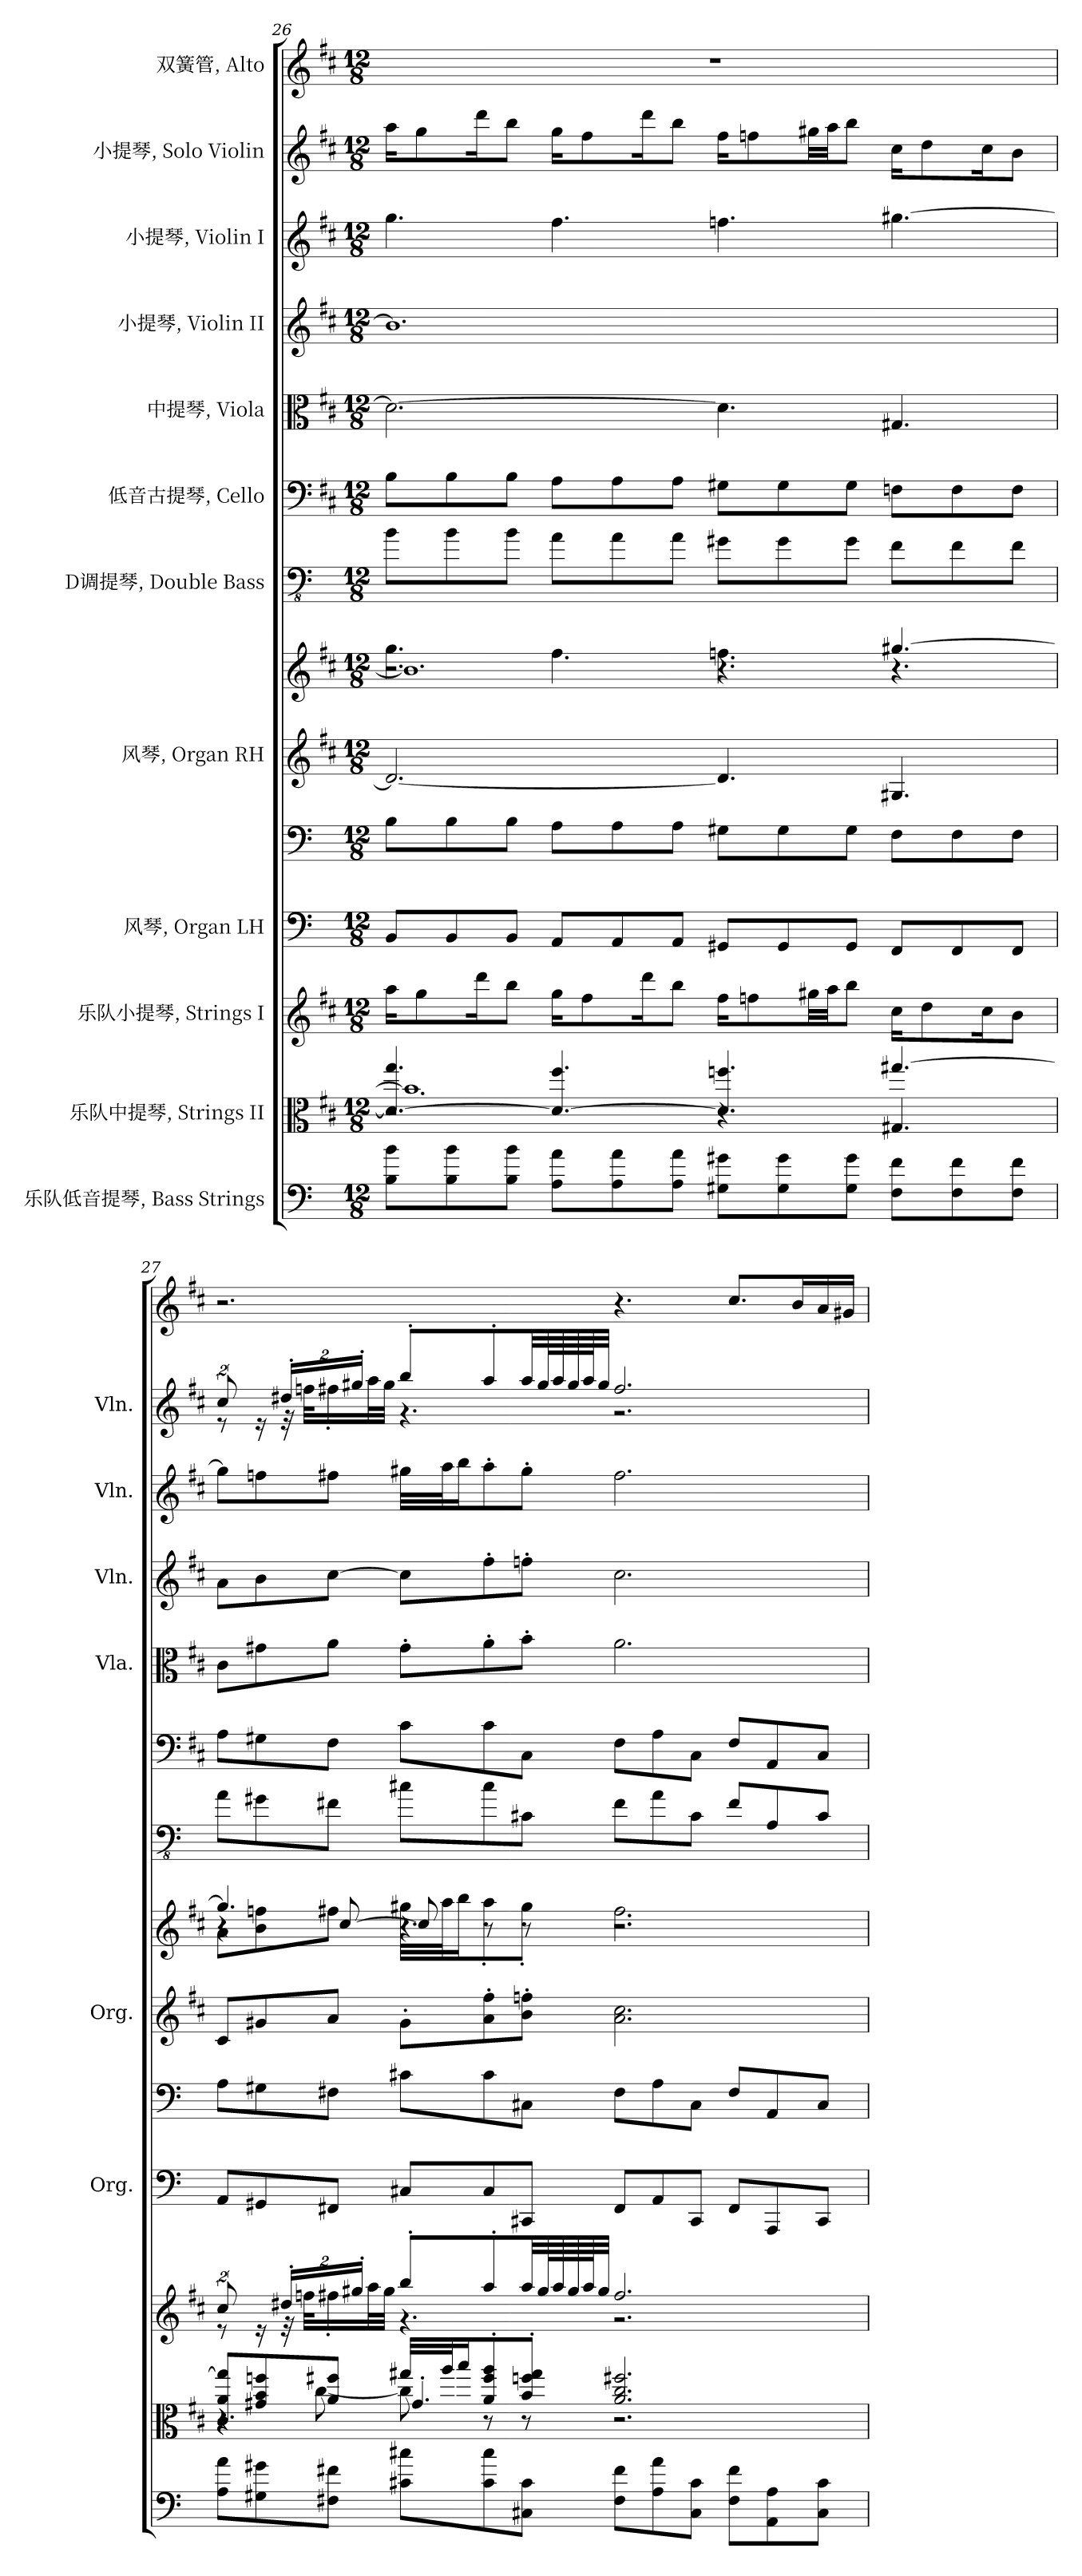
**kern	**kern	**kern	**kern	**kern	**kern	**kern	**kern	**kern	**kern	**kern	**kern	**kern	**kern
*part12	*part11	*part10	*part9	*part9	*part8	*part8	*part7	*part6	*part5	*part4	*part3	*part2	*part1
*staff14	*staff13	*staff12	*staff11	*staff10	*staff9	*staff8	*staff7	*staff6	*staff5	*staff4	*staff3	*staff2	*staff1
*I"乐队低音提琴, Bass Strings	*I"乐队中提琴, Strings II	*I"乐队小提琴, Strings I	*I"风琴, Organ LH	*	*I"风琴, Organ RH	*	*I"D调提琴, Double Bass	*I"低音古提琴, Cello	*I"中提琴, Viola	*I"小提琴, Violin II	*I"小提琴, Violin I	*I"小提琴, Solo Violin	*I"双簧管, Alto
*	*	*	*I'Org.	*	*I'Org.	*	*	*	*I'Vla.	*I'Vln.	*I'Vln.	*I'Vln.	*
!!LO:PB:g=z
*clefF4	*clefC3	*clefG2	*clefF4	*clefF4	*clefG2	*clefG2	*clefFv4	*clefF4	*clefC3	*clefG2	*clefG2	*clefG2	*clefG2
*ITrd7c12	*	*	*	*	*	*	*ITrd7c12	*	*	*	*	*	*
*k[]	*k[f#c#]	*k[f#c#]	*k[]	*k[]	*k[f#c#]	*k[f#c#]	*k[]	*k[f#c#]	*k[f#c#]	*k[f#c#]	*k[f#c#]	*k[f#c#]	*k[f#c#]
*M12/8	*M12/8	*M12/8	*M12/8	*M12/8	*M12/8	*M12/8	*M12/8	*M12/8	*M12/8	*M12/8	*M12/8	*M12/8	*M12/8
=26	=26	=26	=26	=26	=26	=26	=26	=26	=26	=26	=26	=26	=26
*	*^	*	*	*	*	*^	*	*	*	*	*	*	*
*	*	*^	*	*	*	*	*	*^	*	*	*	*	*	*	*
8BB\ 8B\L	4.d/_ 4.gg/	1.b]	2.r	16aa\KL	8BB/L	8B\L	2.d/_	2.r	4.gg\	1.b]	8BB\L	8B\L	2.d\_	1.b]	4.gg\	16aa\KL	1.r
.	.	.	.	8gg\	.	.	.	.	.	.	.	.	.	.	.	8gg\	.
8BB\ 8B\	.	.	.	.	8BB/	8B\	.	.	.	.	8BB\	8B\	.	.	.	.	.
.	.	.	.	16ddd\K	.	.	.	.	.	.	.	.	.	.	.	16ddd\K	.
8BB\ 8B\J	.	.	.	8bb\J	8BB/J	8B\J	.	.	.	.	8BB\J	8B\J	.	.	.	8bb\J	.
8AA\ 8A\L	4.d/_ 4.ff#/	.	.	16gg\KL	8AA/L	8A\L	.	.	4.ff#\	.	8AA\L	8A\L	.	.	4.ff#\	16gg\KL	.
.	.	.	.	8ff#\	.	.	.	.	.	.	.	.	.	.	.	8ff#\	.
8AA\ 8A\	.	.	.	.	8AA/	8A\	.	.	.	.	8AA\	8A\	.	.	.	.	.
.	.	.	.	16ddd\K	.	.	.	.	.	.	.	.	.	.	.	16ddd\K	.
8AA\ 8A\J	.	.	.	8bb\J	8AA/J	8A\J	.	.	.	.	8AA\J	8A\J	.	.	.	8bb\J	.
8GG#X\ 8G#X\L	4.d/] 4.ffn/	.	4.r	16ff#\KL	8GG#X/L	8G#X\L	4.d/]	4.r	4.ffn\	.	8GG#X\L	8G#X\L	4.d\]	.	4.ffn\	16ff#\KL	.
.	.	.	.	8ffn\	.	.	.	.	.	.	.	.	.	.	.	8ffn\	.
8GG#\ 8G#\	.	.	.	.	8GG#/	8G#\	.	.	.	.	8GG#\	8G#\	.	.	.	.	.
.	.	.	.	32gg#X\LL	.	.	.	.	.	.	.	.	.	.	.	32gg#X\LL	.
.	.	.	.	32aa\JJ	.	.	.	.	.	.	.	.	.	.	.	32aa\JJ	.
8GG#\ 8G#\J	.	.	.	8bb\J	8GG#/J	8G#\J	.	.	.	.	8GG#\J	8G#\J	.	.	.	8bb\J	.
8FF\ 8F\L	[4.gg#X/	.	4.G#X/	16cc#\KL	8FF/L	8F\L	4.G#X/	[4.gg#X/	4.r	.	8FF\L	8Fn\L	4.G#X/	.	[4.gg#X\	16cc#\KL	.
.	.	.	.	8dd\	.	.	.	.	.	.	.	.	.	.	.	8dd\	.
8FF\ 8F\	.	.	.	.	8FF/	8F\	.	.	.	.	8FF\	8F\	.	.	.	.	.
.	.	.	.	16cc#\K	.	.	.	.	.	.	.	.	.	.	.	16cc#\K	.
8FF\ 8F\J	.	.	.	8b\J	8FF/J	8F\J	.	.	.	.	8FF\J	8F\J	.	.	.	8b\J	.
!!LO:PB:g=z
=27	=27	=27	=27	=27	=27	=27	=27	=27	=27	=27	=27	=27	=27	=27	=27	=27	=27
*	*	*	*	*^	*	*	*	*	*	*	*	*	*	*	*	*^	*
8AA\ 8A\L	8c#/ 8a/ 8gg#/]L	4r	4.r	16%3cc#/	8r	8AA/L	8A\L	8c#/L	4.gg#/]	8a\L	4r	8AA\L	8A\L	8c#\L	8a\L	8gg#\L]	16%3cc#/	8r	2.r
8GG#X\ 8G#X\	8g#X/ 8b/ 8ffn/	.	.	.	16r	8GG#X/	8G#X\	8g#X/	.	8b\ 8ffn\	.	8GG#X\	8G#X\	8g#X\	8b\	8ffn\	.	16r	.
.	.	.	.	32%3dd#X'/L	32r	.	.	.	.	.	.	.	.	.	.	.	32%3dd#X'/L	32r	.
.	.	.	.	.	32ffn\KLL	.	.	.	.	.	.	.	.	.	.	.	.	32ffn\KLL	.
8FF#X\ 8F#X\J	8a/ 8ff#X/J	[8cc#\	.	.	16ff#X'\	8FF#X/J	8F#X\J	8a/J	.	8ff#X\J	[8cc#/	8FF#X\J	8F#\J	8a\J	[8cc#\J	8ff#X\J	.	16ff#X'\	.
.	.	.	.	32%3gg#X'/J	.	.	.	.	.	.	.	.	.	.	.	.	32%3gg#X'/J	.	.
.	.	.	.	.	32aa\L	.	.	.	.	.	.	.	.	.	.	.	.	32aa\L	.
.	.	.	.	.	32gg#\JJJ	.	.	.	.	.	.	.	.	.	.	.	.	32gg#\JJJ	.
8C#X\ 8c#X\L	32gg#X/LLL	8cc#\]	4.g#'/	8bb'/L	4.r	8C#X/L	8c#X\L	8g#'\L	4.r	32gg#X\LLL	8cc#/]	8C#X\L	8c#\L	8g#'\L	8cc#\L]	32gg#X\LLL	8bb'/L	4.r	.
.	32aa/J	.	.	.	.	.	.	.	.	32aa\J	.	.	.	.	.	32aa\J	.	.	.
.	16bb/J	.	.	.	.	.	.	.	.	16bb\J	.	.	.	.	.	16bb\J	.	.	.
8C#\ 8c#\	8a/' 8ff#/' 8aa/'	8r	.	8aa'/	.	8C#/	8c#\	8a\' 8ff#\'	.	8aa'\	8r	8C#\	8c#\	8a'\	8ff#'\	8aa'\	8aa'/	.	.
8CC#X\ 8C#\J	8b/' 8ffn/' 8gg#/'J	8r	.	32aa/LL	.	8CC#X/J	8C#X\J	8b\' 8ffn\'J	.	8gg#'\J	8r	8CC#X\J	8C#\J	8b'\J	8ffn'\J	8gg#'\J	32aa/LL	.	.
.	.	.	.	64gg#/L	.	.	.	.	.	.	.	.	.	.	.	.	64gg#/L	.	.
.	.	.	.	64aa/	.	.	.	.	.	.	.	.	.	.	.	.	64aa/	.	.
.	.	.	.	64gg#/	.	.	.	.	.	.	.	.	.	.	.	.	64gg#/	.	.
.	.	.	.	64aa/J	.	.	.	.	.	.	.	.	.	.	.	.	64aa/J	.	.
.	.	.	.	32gg#/JJJ	.	.	.	.	.	.	.	.	.	.	.	.	32gg#/JJJ	.	.
8FF#\ 8F#\L	2.a/ 2.cc#/ 2.ff#X/	2.r	2.r	2.ff#/	2.r	8FF#/L	8F#\L	2.a\ 2.cc#\	2.r	2.ff#\	2.r	8FF#\L	8F#\L	2.a\	2.cc#\	2.ff#\	2.ff#/	2.r	4.r
8AA\ 8A\	.	.	.	.	.	8AA/	8A\	.	.	.	.	8AA\	8A\	.	.	.	.	.	.
8CC#\ 8C#\J	.	.	.	.	.	8CC#/J	8C#\J	.	.	.	.	8CC#\J	8C#\J	.	.	.	.	.	.
8FF#\ 8F#\L	.	.	.	.	.	8FF#/L	8F#/L	.	.	.	.	8FF#/L	8F#/L	.	.	.	.	.	8.cc#/L
8AAA\ 8AA\	.	.	.	.	.	8AAA/	8AA/	.	.	.	.	8AAA/	8AA/	.	.	.	.	.	.
.	.	.	.	.	.	.	.	.	.	.	.	.	.	.	.	.	.	.	16b/L
8CC#\ 8C#\J	.	.	.	.	.	8CC#/J	8C#/J	.	.	.	.	8CC#/J	8C#/J	.	.	.	.	.	16a/
.	.	.	.	.	.	.	.	.	.	.	.	.	.	.	.	.	.	.	16g#X/JJ
*	*v	*v	*v	*	*	*	*	*	*v	*v	*v	*	*	*	*	*	*v	*v	*
*	*	*v	*v	*	*	*	*	*	*	*	*	*	*	*
=	=	=	=	=	=	=	=	=	=	=	=	=	=
*-	*-	*-	*-	*-	*-	*-	*-	*-	*-	*-	*-	*-	*-
